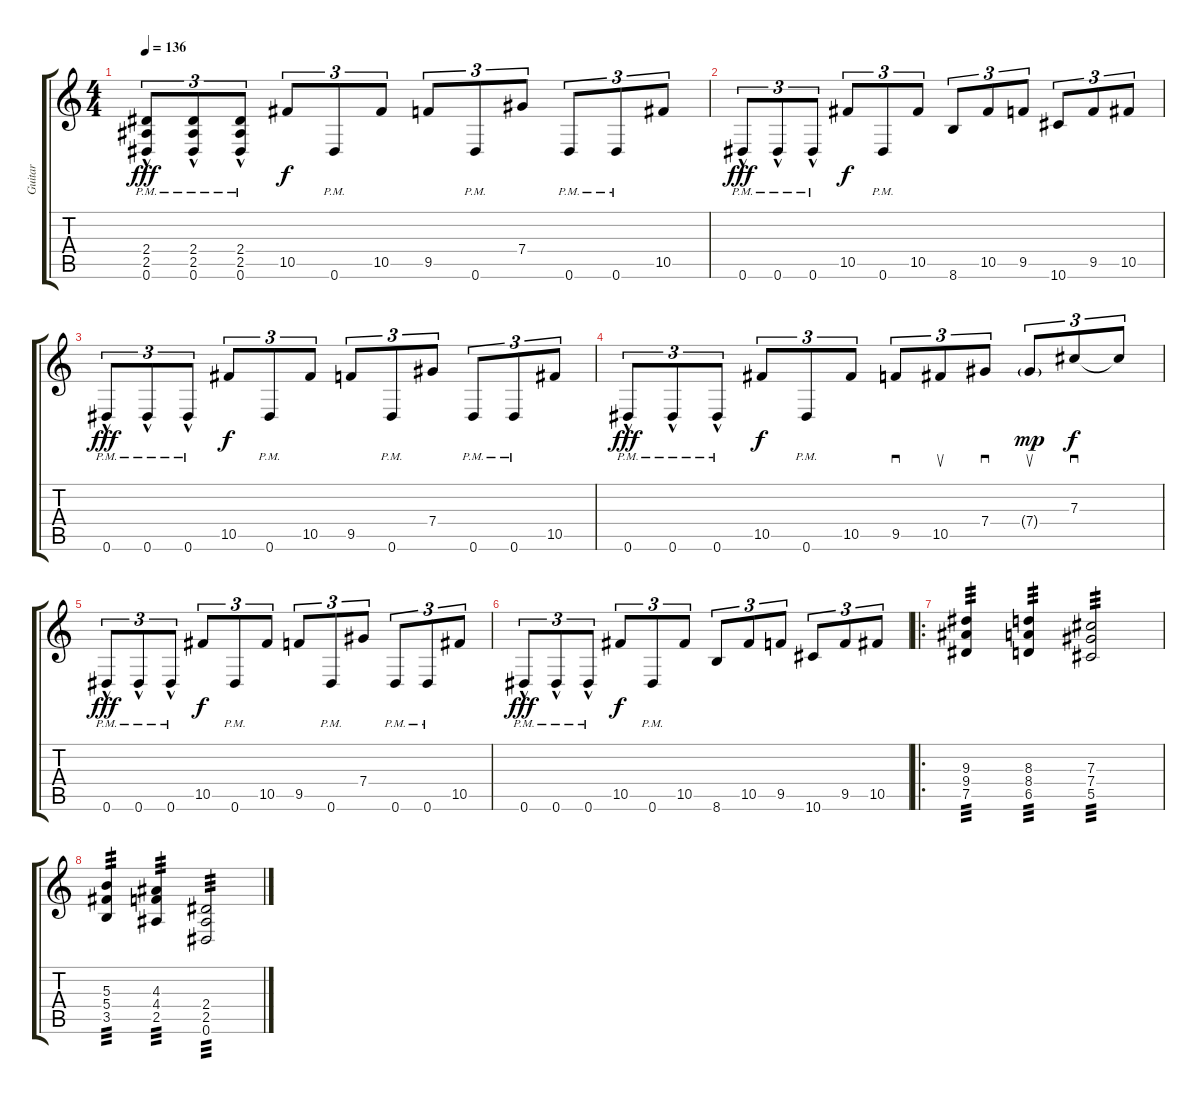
\track ("Guitar" "Guitar") {instrument distortionguitar}
\staff {score tabs}
\tuning (Eb4 Bb3 Gb3 Db3 Ab2 Eb2) {hide}
\ts (4 4)
\tempo 136
\clef g2
\ks c
(2.4{pm} 2.5{pm} 0.6{hac pm}).8{tu (3 2) dy fff} (2.4{pm} 2.5{pm} 0.6{hac pm}).8{tu (3 2)} (2.4{pm} 2.5{pm} 0.6{hac pm}).8{tu (3 2)} 10.5.8{tu (3 2) dy f} 0.6{pm}.8{tu (3 2)} 10.5.8{tu (3 2)} 9.5.8{tu (3 2)} 0.6{pm}.8{tu (3 2)} 7.4.8{tu (3 2)} 0.6{pm}.8{tu (3 2)} 0.6{pm}.8{tu (3 2)} 10.5.8{tu (3 2)} |
0.6{hac pm}.8{tu (3 2) dy fff} 0.6{hac pm}.8{tu (3 2)} 0.6{hac pm}.8{tu (3 2)} 10.5.8{tu (3 2) dy f} 0.6{pm}.8{tu (3 2)} 10.5.8{tu (3 2)} 8.6.8{tu (3 2)} 10.5.8{tu (3 2)} 9.5.8{tu (3 2)} 10.6.8{tu (3 2)} 9.5.8{tu (3 2)} 10.5.8{tu (3 2)} |
0.6{hac pm}.8{tu (3 2) dy fff} 0.6{hac pm}.8{tu (3 2)} 0.6{hac pm}.8{tu (3 2)} 10.5.8{tu (3 2) dy f} 0.6{pm}.8{tu (3 2)} 10.5.8{tu (3 2)} 9.5.8{tu (3 2)} 0.6{pm}.8{tu (3 2)} 7.4.8{tu (3 2)} 0.6{pm}.8{tu (3 2)} 0.6{pm}.8{tu (3 2)} 10.5.8{tu (3 2)} |
0.6{hac pm}.8{tu (3 2) dy fff} 0.6{hac pm}.8{tu (3 2)} 0.6{hac pm}.8{tu (3 2)} 10.5.8{tu (3 2) dy f} 0.6{pm}.8{tu (3 2)} 10.5.8{tu (3 2)} 9.5.8{sd tu (3 2)} 10.5.8{su tu (3 2)} 7.4.8{sd tu (3 2)} 7.4{g}.8{su tu (3 2) dy mp} 7.3.8{sd tu (3 2) dy f} 7.3{t}.8{tu (3 2)} |
0.6{hac pm}.8{tu (3 2) dy fff} 0.6{hac pm}.8{tu (3 2)} 0.6{hac pm}.8{tu (3 2)} 10.5.8{tu (3 2) dy f} 0.6{pm}.8{tu (3 2)} 10.5.8{tu (3 2)} 9.5.8{tu (3 2)} 0.6{pm}.8{tu (3 2)} 7.4.8{tu (3 2)} 0.6{pm}.8{tu (3 2)} 0.6{pm}.8{tu (3 2)} 10.5.8{tu (3 2)} |
0.6{hac pm}.8{tu (3 2) dy fff} 0.6{hac pm}.8{tu (3 2)} 0.6{hac pm}.8{tu (3 2)} 10.5.8{tu (3 2) dy f} 0.6{pm}.8{tu (3 2)} 10.5.8{tu (3 2)} 8.6.8{tu (3 2)} 10.5.8{tu (3 2)} 9.5.8{tu (3 2)} 10.6.8{tu (3 2)} 9.5.8{tu (3 2)} 10.5.8{tu (3 2)} |
\ro
(9.3 9.4 7.5).4{tp 3} (8.3 8.4 6.5).4{tp 3} (7.3 7.4 5.5).2{tp 3} |
(5.3 5.4 3.5).4{tp 3} (4.3 4.4 2.5).4{tp 3} (2.4 2.5 0.6).2{tp 3}
